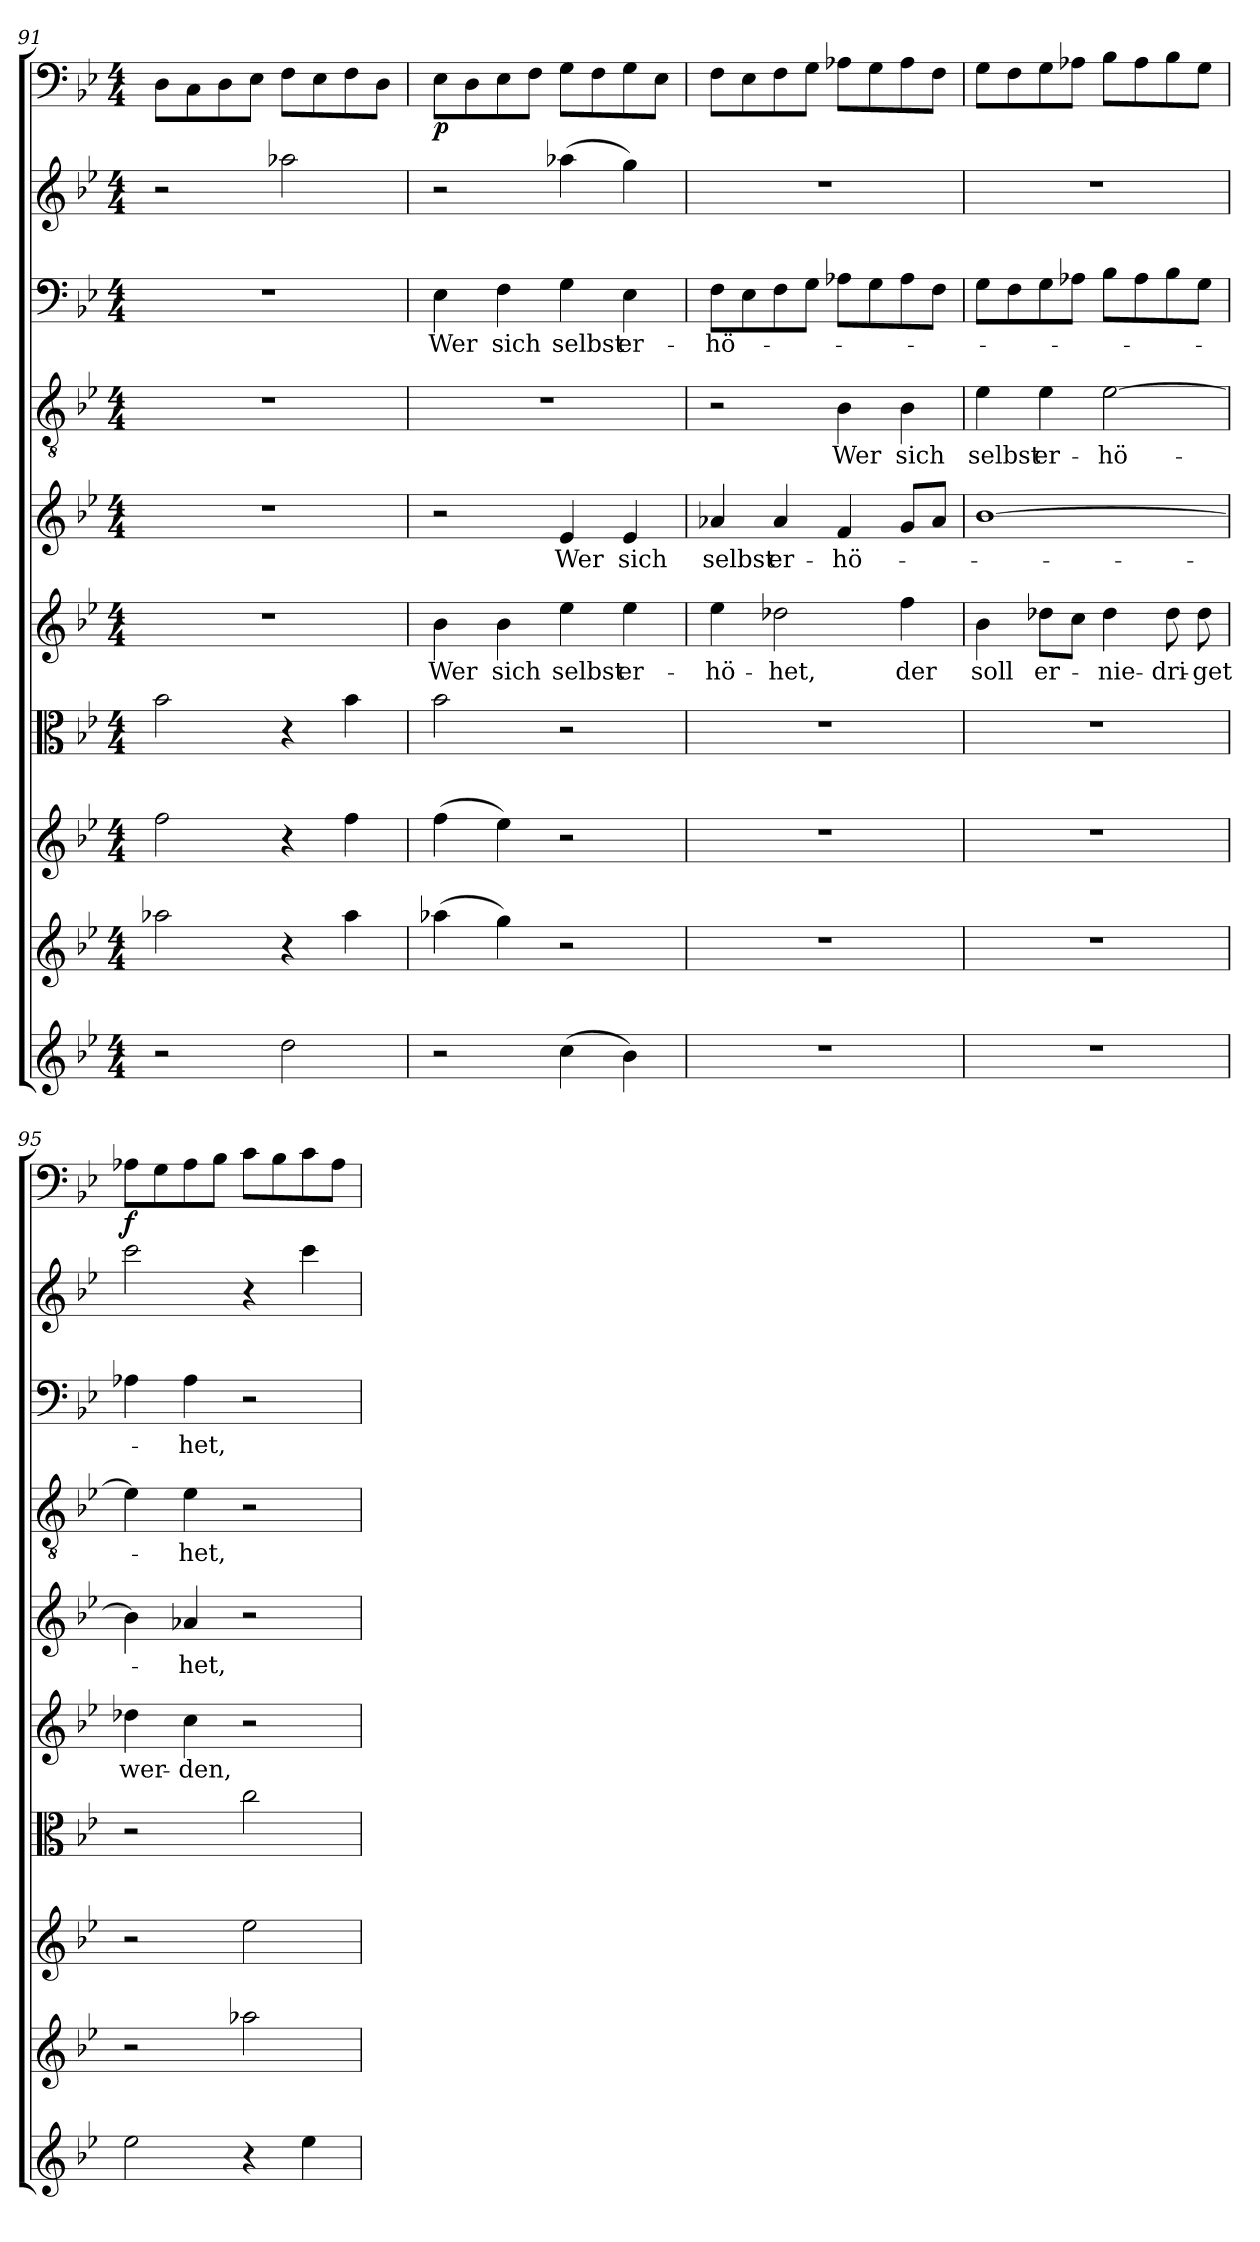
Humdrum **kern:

**kern	**kern	**kern	**kern	**kern	**text	**kern	**text	**kern	**text	**kern	**text	**kern	**kern	**dynam
*part10	*part9	*part8	*part7	*part6	*part6	*part5	*part5	*part4	*part4	*part3	*part3	*part2	*part1	*part1
*staff10	*staff9	*staff8	*staff7	*staff6	*staff6	*staff5	*staff5	*staff4	*staff4	*staff3	*staff3	*staff2	*staff1	*staff1
*clefG2	*clefG2	*clefG2	*clefC3	*clefG2	*	*clefG2	*	*clefGv2	*	*clefF4	*	*clefG2	*clefF4	*
*k[b-e-]	*k[b-e-]	*k[b-e-]	*k[b-e-]	*k[b-e-]	*	*k[b-e-]	*	*k[b-e-]	*	*k[b-e-]	*	*k[b-e-]	*k[b-e-]	*
*g:	*g:	*g:	*g:	*g:	*	*g:	*	*g:	*	*g:	*	*g:	*g:	*
*M4/4	*M4/4	*M4/4	*M4/4	*M4/4	*	*M4/4	*	*M4/4	*	*M4/4	*	*M4/4	*M4/4	*
=91	=91	=91	=91	=91	=91	=91	=91	=91	=91	=91	=91	=91	=91	=91
2r	2aa-X\	2ff\	2b-\	1r	.	1r	.	1r	.	1r	.	2r	8D\L	.
.	.	.	.	.	.	.	.	.	.	.	.	.	8C\	.
.	.	.	.	.	.	.	.	.	.	.	.	.	8D\	.
.	.	.	.	.	.	.	.	.	.	.	.	.	8E-\J	.
2dd\	4r	4r	4r	.	.	.	.	.	.	.	.	2aa-X\	8F\L	.
.	.	.	.	.	.	.	.	.	.	.	.	.	8E-\	.
.	4aa-\	4ff\	4b-\	.	.	.	.	.	.	.	.	.	8F\	.
.	.	.	.	.	.	.	.	.	.	.	.	.	8D\J	.
=92	=92	=92	=92	=92	=92	=92	=92	=92	=92	=92	=92	=92	=92	=92
2r	(4aa-X\	(4ff\	2b-\	4b-\	Wer	2r	.	1r	.	4E-\	Wer	2r	8E-\L	p
.	.	.	.	.	.	.	.	.	.	.	.	.	8D\	.
.	4gg\)	4ee-\)	.	4b-\	sich	.	.	.	.	4F\	sich	.	8E-\	.
.	.	.	.	.	.	.	.	.	.	.	.	.	8F\J	.
(4cc\	2r	2r	2r	4ee-\	selbst	4e-/	Wer	.	.	4G\	selbst	(4aa-X\	8G\L	.
.	.	.	.	.	.	.	.	.	.	.	.	.	8F\	.
4b-\)	.	.	.	4ee-\	er-	4e-/	sich	.	.	4E-\	er-	4gg\)	8G\	.
.	.	.	.	.	.	.	.	.	.	.	.	.	8E-\J	.
=93	=93	=93	=93	=93	=93	=93	=93	=93	=93	=93	=93	=93	=93	=93
1r	1r	1r	1r	4ee-\	-hö-	4a-X/	selbst	2r	.	8F\L	-hö-	1r	8F\L	.
.	.	.	.	.	.	.	.	.	.	8E-\	.	.	8E-\	.
.	.	.	.	2dd-X\	-het,	4a-/	er-	.	.	8F\	.	.	8F\	.
.	.	.	.	.	.	.	.	.	.	8G\J	.	.	8G\J	.
.	.	.	.	.	.	4f/	-hö-	4B-\	Wer	8A-X\L	.	.	8A-X\L	.
.	.	.	.	.	.	.	.	.	.	8G\	.	.	8G\	.
.	.	.	.	4ff\	der	8g/L	.	4B-\	sich	8A-\	.	.	8A-\	.
.	.	.	.	.	.	8a-/J	.	.	.	8F\J	.	.	8F\J	.
=94	=94	=94	=94	=94	=94	=94	=94	=94	=94	=94	=94	=94	=94	=94
1r	1r	1r	1r	4b-\	soll	[1b-\	.	4e-\	selbst	8G\L	.	1r	8G\L	.
.	.	.	.	.	.	.	.	.	.	8F\	.	.	8F\	.
.	.	.	.	8dd-X\L	er-	.	.	4e-\	er-	8G\	.	.	8G\	.
.	.	.	.	8cc\J	.	.	.	.	.	8A-X\J	.	.	8A-X\J	.
.	.	.	.	4dd-\	-nie-	.	.	[2e-\	-hö-	8B-\L	.	.	8B-\L	.
.	.	.	.	.	.	.	.	.	.	8A-\	.	.	8A-\	.
.	.	.	.	8dd-\	-dri-	.	.	.	.	8B-\	.	.	8B-\	.
.	.	.	.	8dd-\	-get	.	.	.	.	8G\J	.	.	8G\J	.
=95	=95	=95	=95	=95	=95	=95	=95	=95	=95	=95	=95	=95	=95	=95
2ee-\	2r	2r	2r	4dd-X\	wer-	4b-\]	.	4e-\]	.	4A-X\	.	2ccc\	8A-X\L	f
.	.	.	.	.	.	.	.	.	.	.	.	.	8G\	.
.	.	.	.	4cc\	-den,	4a-X/	-het,	4e-\	-het,	4A-\	-het,	.	8A-\	.
.	.	.	.	.	.	.	.	.	.	.	.	.	8B-\J	.
4r	2aa-X\	2ee-\	2cc\	2r	.	2r	.	2r	.	2r	.	4r	8c\L	.
.	.	.	.	.	.	.	.	.	.	.	.	.	8B-\	.
4ee-\	.	.	.	.	.	.	.	.	.	.	.	4ccc\	8c\	.
.	.	.	.	.	.	.	.	.	.	.	.	.	8A-\J	.
=	=	=	=	=	=	=	=	=	=	=	=	=	=	=
*-	*-	*-	*-	*-	*-	*-	*-	*-	*-	*-	*-	*-	*-	*-
